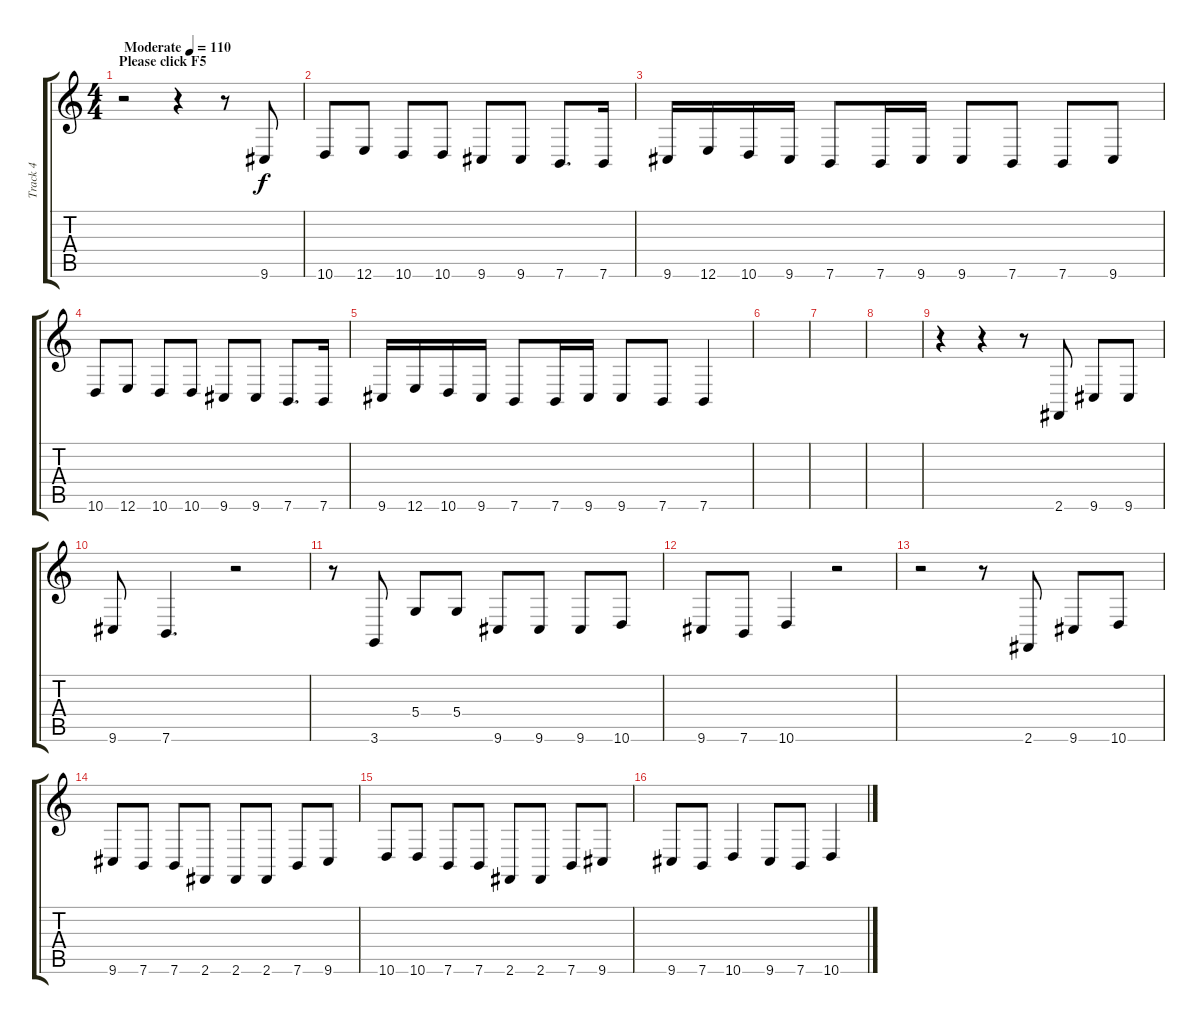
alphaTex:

\track ("Track 4" "Track 4") {instrument pad7halo}
\staff {score tabs}
\tuning (E4 B3 G3 D3 A2 E2) {hide}
\ts (4 4)
\section ("" "Please click F5")
\tempo (110 "Moderate")
\clef g2
\ks c
r.2{dy f instrument pad7halo} r.4 r.8 9.6.8 |
10.6.8 12.6.8 10.6.8 10.6.8 9.6.8 9.6.8 7.6.8{d} 7.6.16 |
9.6.16 12.6.16 10.6.16 9.6.16 7.6.8 7.6.16 9.6.16 9.6.8 7.6.8 7.6.8 9.6.8 |
10.6.8 12.6.8 10.6.8 10.6.8 9.6.8 9.6.8 7.6.8{d} 7.6.16 |
9.6.16 12.6.16 10.6.16 9.6.16 7.6.8 7.6.16 9.6.16 9.6.8 7.6.8 7.6.4 |
|
|
|
r.4 r.4 r.8 2.6.8 9.6.8 9.6.8 |
9.6.8 7.6.4{d} r.2 |
r.8 3.6.8 5.4.8 5.4.8 9.6.8 9.6.8 9.6.8 10.6.8 |
9.6.8 7.6.8 10.6.4 r.2 |
r.2 r.8 2.6.8 9.6.8 10.6.8 |
9.6.8 7.6.8 7.6.8 2.6.8 2.6.8 2.6.8 7.6.8 9.6.8 |
10.6.8 10.6.8 7.6.8 7.6.8 2.6.8 2.6.8 7.6.8 9.6.8 |
9.6.8 7.6.8 10.6.4 9.6.8 7.6.8 10.6.4
